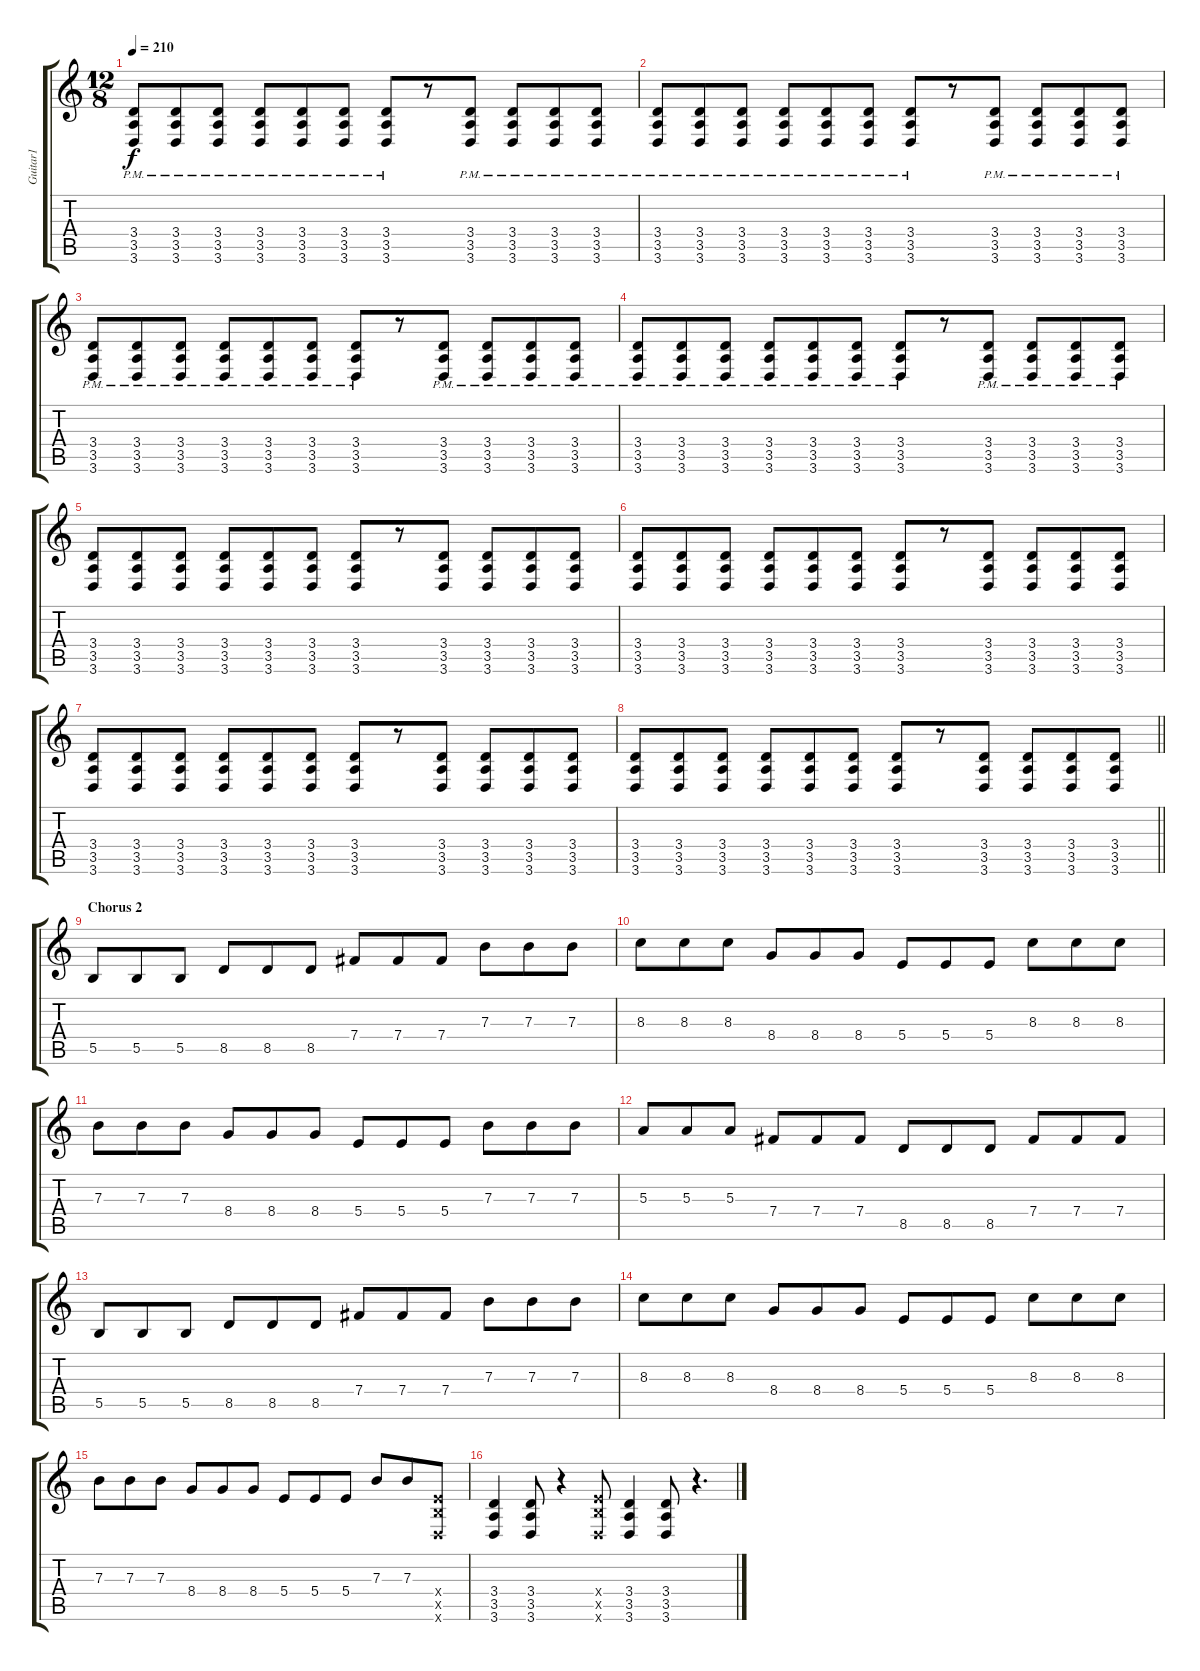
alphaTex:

\track ("Guitar1" "Guitar1") {instrument distortionguitar}
\staff {score tabs}
\tuning (Db4 Ab3 E3 B2 Gb2 B1) {hide}
\ts (12 8)
\tempo 210
\clef g2
\ks c
(3.4{pm} 3.5{pm} 3.6{pm}).8{dy f} (3.4{pm} 3.5{pm} 3.6{pm}).8 (3.4{pm} 3.5{pm} 3.6{pm}).8 (3.4{pm} 3.5{pm} 3.6{pm}).8 (3.4{pm} 3.5{pm} 3.6{pm}).8 (3.4{pm} 3.5{pm} 3.6{pm}).8 (3.4{pm} 3.5{pm} 3.6{pm}).8 r.8 (3.4{pm} 3.5{pm} 3.6{pm}).8 (3.4{pm} 3.5{pm} 3.6{pm}).8 (3.4{pm} 3.5{pm} 3.6{pm}).8 (3.4{pm} 3.5{pm} 3.6{pm}).8 |
(3.4{pm} 3.5{pm} 3.6{pm}).8 (3.4{pm} 3.5{pm} 3.6{pm}).8 (3.4{pm} 3.5{pm} 3.6{pm}).8 (3.4{pm} 3.5{pm} 3.6{pm}).8 (3.4{pm} 3.5{pm} 3.6{pm}).8 (3.4{pm} 3.5{pm} 3.6{pm}).8 (3.4{pm} 3.5{pm} 3.6{pm}).8 r.8 (3.4{pm} 3.5{pm} 3.6{pm}).8 (3.4{pm} 3.5{pm} 3.6{pm}).8 (3.4{pm} 3.5{pm} 3.6{pm}).8 (3.4{pm} 3.5{pm} 3.6{pm}).8 |
(3.4{pm} 3.5{pm} 3.6{pm}).8 (3.4{pm} 3.5{pm} 3.6{pm}).8 (3.4{pm} 3.5{pm} 3.6{pm}).8 (3.4{pm} 3.5{pm} 3.6{pm}).8 (3.4{pm} 3.5{pm} 3.6{pm}).8 (3.4{pm} 3.5{pm} 3.6{pm}).8 (3.4{pm} 3.5{pm} 3.6{pm}).8 r.8 (3.4{pm} 3.5{pm} 3.6{pm}).8 (3.4{pm} 3.5{pm} 3.6{pm}).8 (3.4{pm} 3.5{pm} 3.6{pm}).8 (3.4{pm} 3.5{pm} 3.6{pm}).8 |
(3.4{pm} 3.5{pm} 3.6{pm}).8 (3.4{pm} 3.5{pm} 3.6{pm}).8 (3.4{pm} 3.5{pm} 3.6{pm}).8 (3.4{pm} 3.5{pm} 3.6{pm}).8 (3.4{pm} 3.5{pm} 3.6{pm}).8 (3.4{pm} 3.5{pm} 3.6{pm}).8 (3.4{pm} 3.5{pm} 3.6{pm}).8 r.8 (3.4{pm} 3.5{pm} 3.6{pm}).8 (3.4{pm} 3.5{pm} 3.6{pm}).8 (3.4{pm} 3.5{pm} 3.6{pm}).8 (3.4{pm} 3.5{pm} 3.6{pm}).8 |
(3.4 3.5 3.6).8 (3.4 3.5 3.6).8 (3.4 3.5 3.6).8 (3.4 3.5 3.6).8 (3.4 3.5 3.6).8 (3.4 3.5 3.6).8 (3.4 3.5 3.6).8 r.8 (3.4 3.5 3.6).8 (3.4 3.5 3.6).8 (3.4 3.5 3.6).8 (3.4 3.5 3.6).8 |
(3.4 3.5 3.6).8 (3.4 3.5 3.6).8 (3.4 3.5 3.6).8 (3.4 3.5 3.6).8 (3.4 3.5 3.6).8 (3.4 3.5 3.6).8 (3.4 3.5 3.6).8 r.8 (3.4 3.5 3.6).8 (3.4 3.5 3.6).8 (3.4 3.5 3.6).8 (3.4 3.5 3.6).8 |
(3.4 3.5 3.6).8 (3.4 3.5 3.6).8 (3.4 3.5 3.6).8 (3.4 3.5 3.6).8 (3.4 3.5 3.6).8 (3.4 3.5 3.6).8 (3.4 3.5 3.6).8 r.8 (3.4 3.5 3.6).8 (3.4 3.5 3.6).8 (3.4 3.5 3.6).8 (3.4 3.5 3.6).8 |
\barLineRight lightlight
(3.4 3.5 3.6).8 (3.4 3.5 3.6).8 (3.4 3.5 3.6).8 (3.4 3.5 3.6).8 (3.4 3.5 3.6).8 (3.4 3.5 3.6).8 (3.4 3.5 3.6).8 r.8 (3.4 3.5 3.6).8 (3.4 3.5 3.6).8 (3.4 3.5 3.6).8 (3.4 3.5 3.6).8 |
\section ("" "Chorus 2")
5.5.8 5.5.8 5.5.8 8.5.8 8.5.8 8.5.8 7.4.8 7.4.8 7.4.8 7.3.8 7.3.8 7.3.8 |
8.3.8 8.3.8 8.3.8 8.4.8 8.4.8 8.4.8 5.4.8 5.4.8 5.4.8 8.3.8 8.3.8 8.3.8 |
7.3.8 7.3.8 7.3.8 8.4.8 8.4.8 8.4.8 5.4.8 5.4.8 5.4.8 7.3.8 7.3.8 7.3.8 |
5.3.8 5.3.8 5.3.8 7.4.8 7.4.8 7.4.8 8.5.8 8.5.8 8.5.8 7.4.8 7.4.8 7.4.8 |
5.5.8 5.5.8 5.5.8 8.5.8 8.5.8 8.5.8 7.4.8 7.4.8 7.4.8 7.3.8 7.3.8 7.3.8 |
8.3.8 8.3.8 8.3.8 8.4.8 8.4.8 8.4.8 5.4.8 5.4.8 5.4.8 8.3.8 8.3.8 8.3.8 |
7.3.8 7.3.8 7.3.8 8.4.8 8.4.8 8.4.8 5.4.8 5.4.8 5.4.8 7.3.8 7.3.8 (5.4{x} 5.5{x} 3.6{x}).8 |
(3.4 3.5 3.6).4 (3.4 3.5 3.6).8 r.4 (5.4{x} 5.5{x} 3.6{x}).8 (3.4 3.5 3.6).4 (3.4 3.5 3.6).8 r.4{d}
